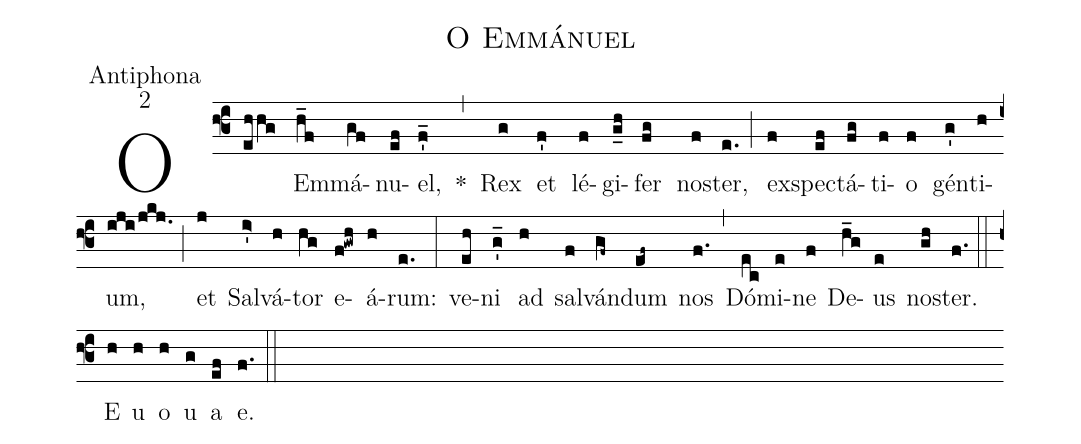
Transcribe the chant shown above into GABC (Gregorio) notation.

name:O Emmánuel;
office-part:Antiphona;
mode:2;
%%
(f3) O(ehhg) Em(h_f)má(gf)nu(ef)el,(f'_) *(,) Rex(g) et(f') lé(f)gi(g_h)fer(fg) no(f)ster,(e.) (;) ex(f)spe(ef)ctá(fg)ti(f)o(f) gén(g')ti(h)um,(iji/jkj.) (;) et(j) Sal(i>')vá(h)tor(hg) e(f!gwh)á(h)rum:(e.) (:) ve(eh)ni(g'_) ad(h) sal(f)ván(gf~)dum(ef~) nos(f.) (,) Dó(ec)mi(e)ne(f) De(h_g)us(e) no(gh)ster.(f.) (::) E(h) u(h) o(h) u(g) a(ef) e.(f.) (::)
